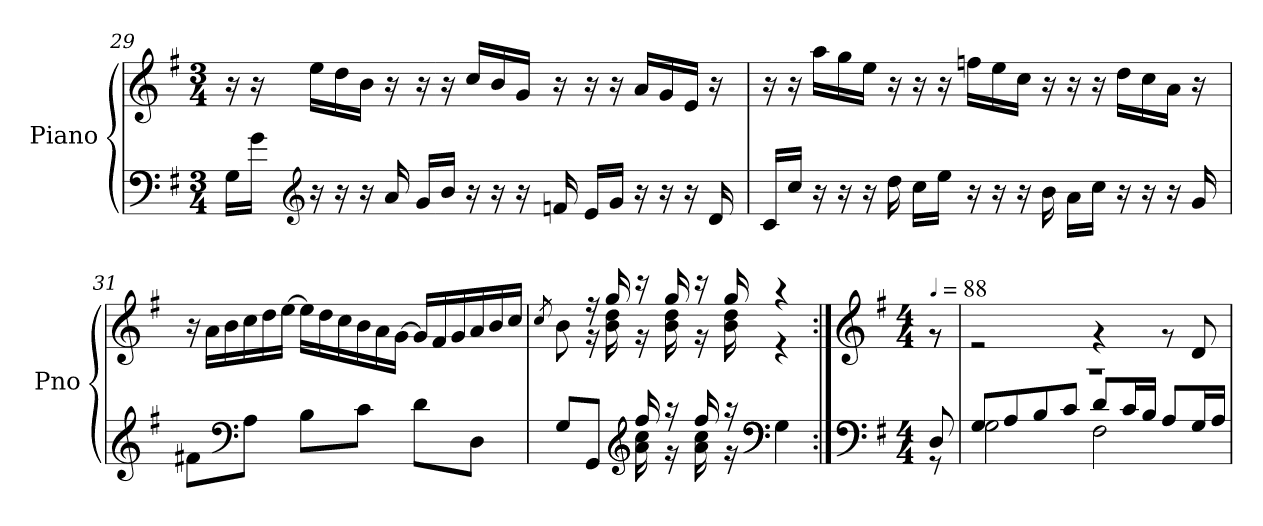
**kern	**kern
*part1	*part1
*staff2	*staff1
*I"Piano	*
*I'Pno	*
!!LO:LB:g=z
*clefF4	*clefG2
*k[f#]	*k[f#]
*M3/4	*M3/4
*Xtuplet	*Xtuplet
=29	=29
24G\LL	24r
24g\JJ	24r
*clefG2	*
24r	24ee\LL
24r	24dd\
24r	24b\JJ
24a/	24r
24g/LL	24r
24b/JJ	24r
24r	24cc/LL
24r	24b/
24r	24g/JJ
24fn/	24r
24e/LL	24r
24g/JJ	24r
24r	24a/LL
24r	24g/
24r	24e/JJ
24d/	24r
!!LO:PB:g=z
=30	=30
24c/LL	24r
24cc/JJ	24r
24r	24aa\LL
24r	24gg\
24r	24ee\JJ
24dd\	24r
24cc\LL	24r
24ee\JJ	24r
24r	24ffn\LL
24r	24ee\
24r	24cc\JJ
24b\	24r
24a\LL	24r
24cc\JJ	24r
24r	24dd\LL
24r	24cc\
24r	24a\JJ
24g/	24r
=31	=31
8f#X\L	24r
.	24a\LL
.	24b\
*clefF4	*
8A\J	24cc\
.	24dd\
.	[24ee\JJ
8B\L	24ee\LL]
.	24dd\
.	24cc\
8c\J	24b\
.	24a\
.	[24g\JJ
8d\L	24g/LL]
.	24f#/
.	24g/
8D\J	24a/
.	24b/
.	24cc/JJ
=32	=32
.	8qcc/
*^	*^
8G/L	4ryy	8b\	8ryy
8GG/J	.	16r	16r
.	.	16gg/	16b\ 16dd\
*clefG2	*	*	*
16ff#/	16a\ 16cc\	16r	16r
16r	16r	16gg/	16b\ 16dd\
16ff#/	16a\ 16cc\	16r	16r
16r	16r	16gg/	16b\ 16dd\
*clefF4	*	*	*
4G\	4ryy	4r	4r
!!LO:PB:g=z	!!
=1:|!	=1:|!	=1:|!	=1:|!
*clefF4	*	*clefG2	*
*k[f#]	*	*k[f#]	*
*M4/4	*	*M4/4	*
!	!	!LO:TX:a:t=𝅘𝅥 = 88	!
8D/	8r	8rg	8r
=2	=2	=2	=2
8G/L	2G\	2re	1r
8A/	.	.	.
8B/	.	.	.
8c/J	.	.	.
8d/L	2F#\	4rg	.
16c/L	.	.	.
16B/JJ	.	.	.
8A/L	.	8rg	.
16G/L	.	8d/	.
16A/JJ	.	.	.
*v	*v	*	*
*	*v	*v
=	=
*-	*-
